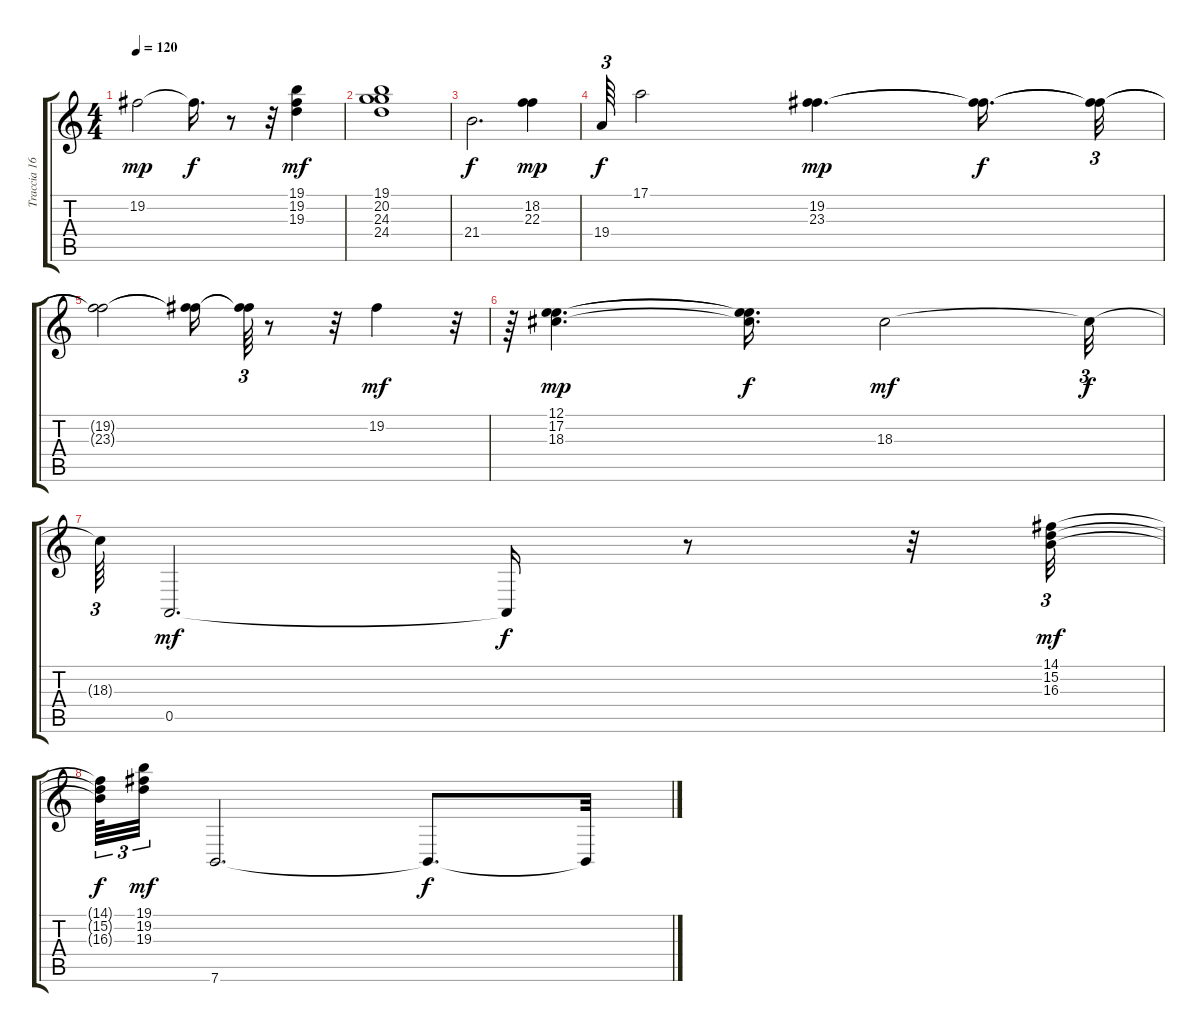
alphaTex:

\track ("Traccia 16" "Traccia 16") {instrument synthstrings1}
\staff {score tabs}
\tuning (E4 B3 G3 D3 A2 E2) {hide}
\ts (4 4)
\tempo 120
\clef g2
\ks c
19.2.2{dy mp} 19.2{t}.16{d dy f} r.8 r.32 (19.1 19.2 19.3).4{dy mf} |
(19.1 20.2 24.3 24.4).1 |
21.4.2{d dy f} (18.2 22.3).4{dy mp} |
19.4.64{tu (3 2) dy f} 17.1.2 (19.2 23.3).4{d dy mp} (19.2{t} 23.3{t}).16{d dy f} (19.2{t} 23.3{t}).32{tu (3 2)} |
(19.2{t} 23.3{t}).2 (19.2{t} 23.3{t}).16 (19.2{t} 23.3{t}).64{tu (3 2)} r.8 r.32 19.2.4{dy mf} r.32{tu (3 2)} |
r.64{tu (3 2)} (12.1 17.2 18.3).4{d dy mp} (12.1{t} 17.2{t} 18.3{t}).16{d dy f} 18.3.2{dy mf} 18.3{t}.32{tu (3 2) dy f} |
18.3{t}.64{tu (3 2)} 0.5.2{d dy mf} 0.5{t}.16{dy f} r.8 r.32 (14.1 15.2 16.3).32{tu (3 2) dy mf} |
(14.1{t} 15.2{t} 16.3{t}).64{tu (3 2) dy f} (19.1 19.2 19.3).32{tu (3 2) dy mf} 7.6.2{d} 7.6{t}.8{d dy f} 7.6{t}.32
